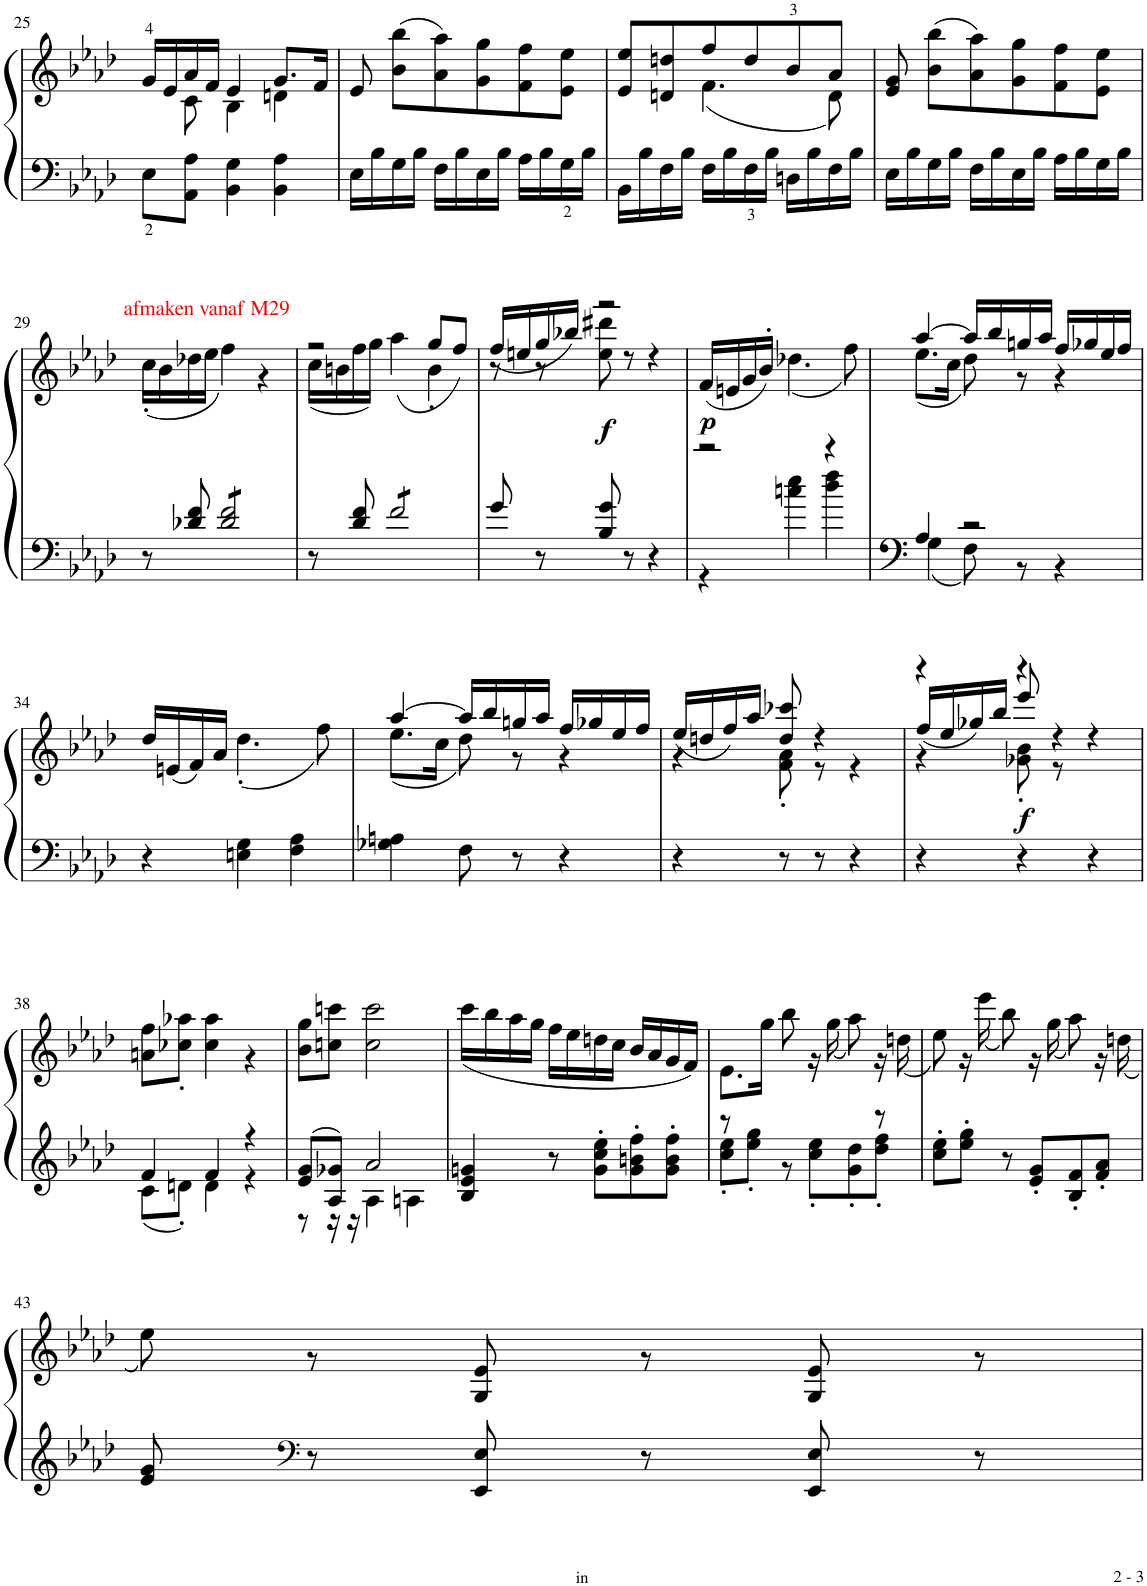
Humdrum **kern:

**kern	**kern	**dynam
*part1	*part1	*part1
*staff2	*staff1	*staff1/2
*I"Part 1	*	*
!!LO:PB:g=z
*clefF4	*clefG2	*
*k[b-e-a-d-]	*k[b-e-a-d-]	*
*M3/4	*M3/4	*
=25	=25	=25
*	*^	*
8E-\L	16g/LL	8ryy	.
.	16e-/	.	.
8AA-\ 8A-\J	16a-/	8c\	.
.	16f/JJ	.	.
4BB-\ 4G\	4e-/	4B-\	.
4BB-\ 4A-\	8.g/L	4dn\	.
.	16f/Jk	.	.
*	*v	*v	*
=26	=26	=26
16E-\LL	8e-/	.
16B-\	.	.
16G\	(8b-\ 8bb-\L	.
16B-\JJ	.	.
16F\LL	8a-\ 8aa-\)	.
16B-\	.	.
16E-\	8g\ 8gg\	.
16B-\JJ	.	.
16A-\LL	8f\ 8ff\	.
16B-\	.	.
16G\	8e-\ 8ee-\J	.
16B-\JJ	.	.
=27	=27	=27
*	*^	*
16BB-\LL	8e-/ 8ee-/L	4ryy	.
16B-\	.	.	.
16F\	8dn/ 8ddn/	.	.
16B-\JJ	.	.	.
16F\LL	8ff/	(4.f\	.
16B-\	.	.	.
16F\	8dd/	.	.
16B-\JJ	.	.	.
16Dn\LL	8b-/	.	.
16B-\	.	.	.
16F\	8a-/J	8d\)	.
16B-\JJ	.	.	.
*	*v	*v	*
=28	=28	=28
16E-\LL	8e-/ 8g/	.
16B-\	.	.
16G\	(8b-\ 8bb-\L	.
16B-\JJ	.	.
16F\LL	8a-\ 8aa-\)	.
16B-\	.	.
16E-\	8g\ 8gg\	.
16B-\JJ	.	.
16A-\LL	8f\ 8ff\	.
16B-\	.	.
16G\	8e-\ 8ee-\J	.
16B-\JJ	.	.
!!LO:LB:g=z
=29	=29	=29
*	*^	*
!	!LO:TX:a:color=#FF0000:t=afmaken vanaf M29	!	!
8r	2.ryy	(16cc'\LL	.
.	.	16b-\	.
8d-X/ 8f/	.	16dd-X\	.
.	.	16ee-\JJ	.
*tremolo	*	*	*
8d-/ 8f/L	.	4ff\)	.
8d-/ 8f/	.	.	.
8d-/ 8f/	.	4r	.
8d-/ 8f/J	.	.	.
*Xtremolo	*	*	*
=30	=30	=30	=30
*	*	*^	*
8r	2.ryy	2r	(16cc\LL	.
.	.	.	16bn\	.
8d-/ 8f/	.	.	16ff\	.
.	.	.	16gg\JJ)	.
*tremolo	*	*	*	*
8f/L	.	.	(4aa-\	.
8f/	.	.	.	.
8f/	.	8gg/L	4b'\	.
8f/J	.	(8ff/J	.	.
*Xtremolo	*	*	*	*
=31	=31	=31	=31	=31
8g/	2.ryy	16ff/LL	8r	.
.	.	16een/	.	.
8r	.	16gg/	8r	.
.	.	16bb-X/JJ)	.	.
!	!	!	!	!LO:DY:b
8B-/ 8g/	.	2r	8ee\ 8ddd#X\	f
8r	.	.	8r	.
4r	.	.	4r	.
=32	=32	=32	=32	=32
*^	*	*	*	*
!	!	!	!	!	!LO:DY:b
*	*	*	*v	*v	*
2r	4r	2.ryy	(16f/LL	p
.	.	.	16en/	.
.	.	.	16g/	.
.	.	.	16b-'/JJ)	.
.	4ccn\ 4ee-\	.	(4.dd-X\	.
4r	4dd-\ 4ff\	.	.	.
.	.	.	8ff\)	.
=33	=33	=33	=33	=33
*	*	*	*^	*
4A-/	4G\	2.ryy	[>4aa-/	(8.ee-\L	.
.	.	.	.	16cc\Jk	.
2r	8F\	.	16aa-/LL]	8dd-\)	.
.	.	.	16bb-/	.	.
.	8r	.	16ggn/	8r	.
.	.	.	16aa-/JJ	.	.
.	4r	.	16ff/LL	4r	.
.	.	.	16gg-X/	.	.
.	.	.	16ee-/	.	.
.	.	.	16ff/JJ	.	.
*v	*v	*	*	*	*
*	*	*v	*v	*
!!LO:LB:g=z
=34	=34	=34	=34
4r	2.ryy	16dd-/LL	.
.	.	(16en/	.
.	.	16f/)	.
.	.	16a-/JJ	.
4En\ 4G\	.	(4.dd-'\	.
4F\ 4A-\	.	.	.
.	.	8ff\)	.
=35	=35	=35	=35
*	*	*^	*
4G-X\ 4An\	2.ryy	[>4aa-/	(8.ee-\L	.
.	.	.	16cc\Jk	.
8F\	.	16aa-/LL]	8dd-\)	.
.	.	16bb-/	.	.
8r	.	16ggn/	8r	.
.	.	16aa-/JJ	.	.
4r	.	16ff/LL	4r	.
.	.	16gg-X/	.	.
.	.	16ee-/	.	.
.	.	16ff/JJ	.	.
=36	=36	=36	=36	=36
4r	2.ryy	(16ee-/LL	4r	.
.	.	16ddn/	.	.
.	.	16ff/)	.	.
.	.	16aa-/JJ	.	.
8r	.	8dd/ 8ccc-X/	8f\' 8a-\'	.
8r	.	4r	8r	.
4r	.	.	4r	.
.	.	8ryy	.	.
=37	=37	=37	=37	=37
4r	4r	(16ff/LL	4r	.
.	.	16ee-/	.	.
.	.	16gg-X/)	.	.
.	.	16bb-/JJ	.	.
!	!	!	!	!LO:DY:b
4r	4r	8eee-/	8g-X\' 8b-\'	f
.	.	4r	8r	.
4r	4ryy	.	4r	.
.	.	8ryy	.	.
*	*	*v	*v	*
!!LO:LB:g=z
=38	=38	=38	=38
*^	*	*	*
4f/	8c\L	2.ryy	8an\ 8ff\L	.
.	8dn'\J	.	8cc-X\' 8aa-X\'J	.
4f/	4d\	.	4cc-\ 4aa-\	.
4r	4r	.	4r	.
=39	=39	=39	=39	=39
8e-/ 8g/L	8r	2.ryy	8b-\ 8gg\L	.
8A-/ 8g-X/J	16r	.	8ccn\ 8cccn\J	.
.	16r	.	.	.
2a-/	4A-\	.	2cc\ 2ccc\	.
.	4An\	.	.	.
*v	*v	*	*	*
=40	=40	=40	=40
4B-/ 4e-/ 4gn/	2.ryy	(16ccc\LL	.
.	.	16bb-\	.
.	.	16aa-\	.
.	.	16gg\JJ	.
8r	.	16ff\LL	.
.	.	16ee-\	.
8g\' 8cc\' 8ee-\'L	.	16ddn\	.
.	.	16cc\JJ	.
8g\' 8bn\' 8ff\'	.	16b-/LL	.
.	.	16a-/	.
8g\' 8b\' 8ff\'J	.	16g/	.
.	.	16f/JJ)	.
=41	=41	=41	=41
*^	*	*	*
8r	8cc\' 8ee-\'L	2.ryy	8.e-\L	.
2ryy	8ee-\' 8gg\'J	.	.	.
.	.	.	16gg\Jk	.
.	8r	.	8bb-\	.
.	8cc\' 8ee-\'L	.	16r	.
.	.	.	(16gg\	.
.	8g\' 8dd-\'	.	8aa-\)	.
8r	8dd-\' 8ff\'J	.	16r	.
.	.	.	(16ddn\	.
*v	*v	*	*	*
=42	=42	=42	=42
8cc\' 8ee-\'L	2.ryy	8ee-\)	.
8ee-\' 8gg\'J	.	16r	.
.	.	(16eee-\	.
8r	.	8bb-\)	.
8e-/' 8g/'L	.	16r	.
.	.	(16gg\	.
8B-/' 8f/'	.	8aa-\)	.
8f/' 8a-/'J	.	16r	.
.	.	(16ddn\	.
!!LO:LB:g=z	!!
=43	=43	=43	=43
8e-/ 8g/	2.ryy	8ee-\)	.
*clefF4	*	*	*
8r	.	8r	.
8EE-/ 8E-/	.	8G/ 8e-/	.
8r	.	8r	.
8EE-/ 8E-/	.	8G/ 8e-/	.
8r	.	8r	.
*	*v	*v	*
=	=	=
*-	*-	*-
